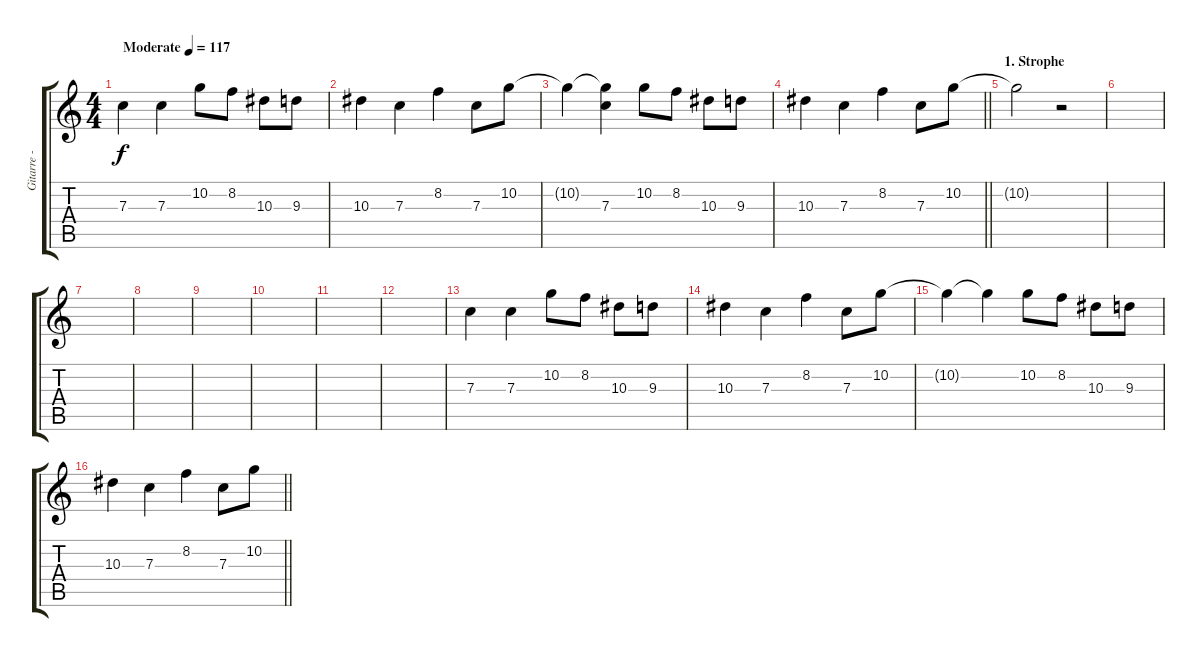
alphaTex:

\track ("Gitarre - Clean" "Gitarre - ") {instrument electricguitarclean}
\staff {score tabs}
\tuning (D4 A3 F3 C3 G2 C2) {hide}
\ts (4 4)
\tempo (117 "Moderate")
\clef g2
\ks c
7.3.4{dy f instrument electricguitarclean} 7.3.4 10.2.8 8.2.8 10.3.8 9.3.8 |
10.3.4 7.3.4 8.2.4 7.3.8 10.2.8 |
10.2{t}.4 (10.2{t} 7.3).4 10.2.8 8.2.8 10.3.8 9.3.8 |
\barLineRight lightlight
10.3.4 7.3.4 8.2.4 7.3.8 10.2.8 |
\section ("" "1. Strophe")
10.2{t}.2 r.2 |
|
|
|
|
|
|
|
7.3.4 7.3.4 10.2.8 8.2.8 10.3.8 9.3.8 |
10.3.4 7.3.4 8.2.4 7.3.8 10.2.8 |
10.2{t}.4 10.2{t}.4 10.2.8 8.2.8 10.3.8 9.3.8 |
\barLineRight lightlight
10.3.4 7.3.4 8.2.4 7.3.8 10.2.8
